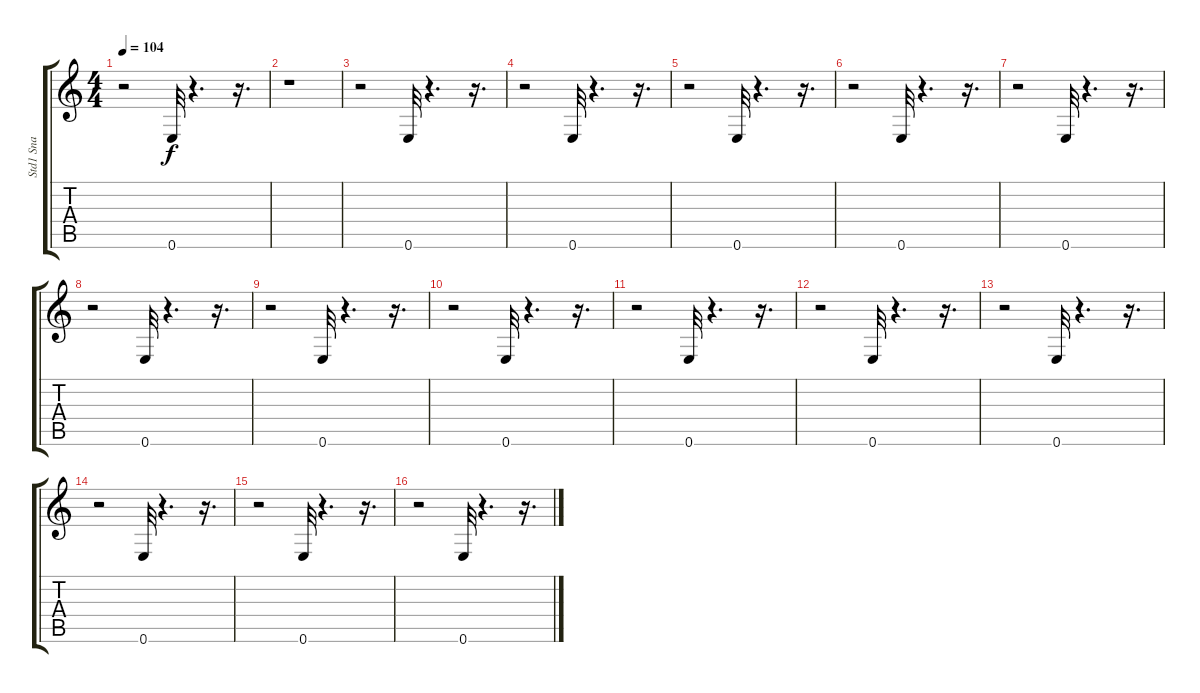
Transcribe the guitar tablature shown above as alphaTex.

\track ("  Std1 Snare2" "  Std1 Sna") {instrument acousticguitarsteel}
\staff {score tabs}
\tuning (E4 B3 G3 D3 A2 E2) {hide}
\ts (4 4)
\tempo 104
\clef g2
\ks c
r.2{dy f} 0.6.32 r.4{d} r.16{d} |
r.1 |
r.2 0.6.32 r.4{d} r.16{d} |
r.2 0.6.32 r.4{d} r.16{d} |
r.2 0.6.32 r.4{d} r.16{d} |
r.2 0.6.32 r.4{d} r.16{d} |
r.2 0.6.32 r.4{d} r.16{d} |
r.2 0.6.32 r.4{d} r.16{d} |
r.2 0.6.32 r.4{d} r.16{d} |
r.2 0.6.32 r.4{d} r.16{d} |
r.2 0.6.32 r.4{d} r.16{d} |
r.2 0.6.32 r.4{d} r.16{d} |
r.2 0.6.32 r.4{d} r.16{d} |
r.2 0.6.32 r.4{d} r.16{d} |
r.2 0.6.32 r.4{d} r.16{d} |
r.2 0.6.32 r.4{d} r.16{d}
